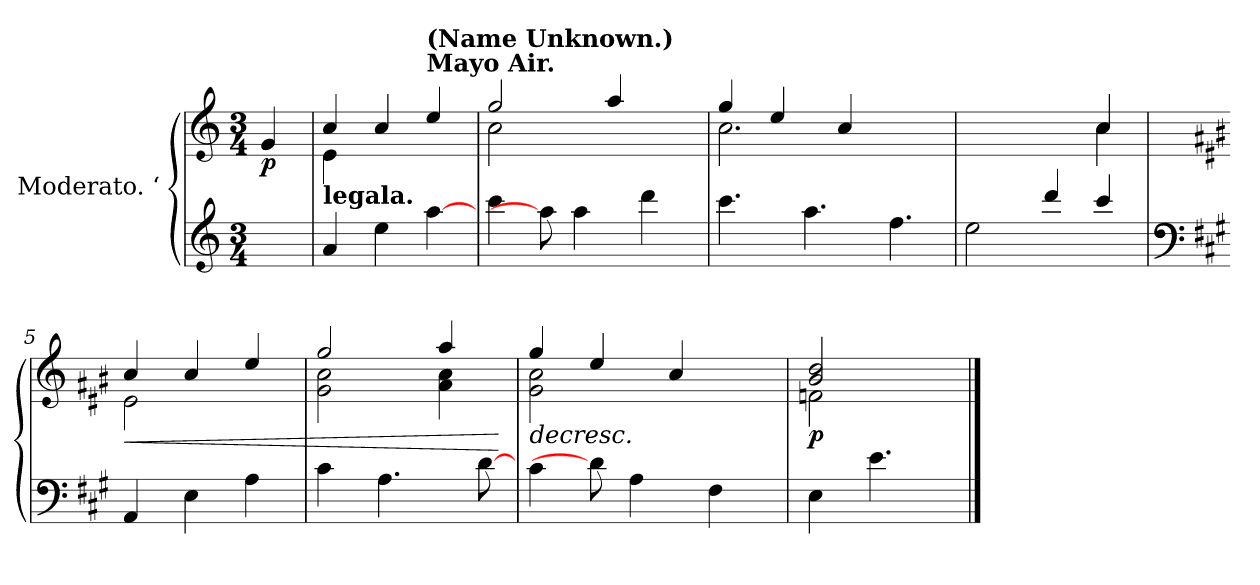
**kern	**kern	**dynam
*part1	*part1	*part1
*staff2	*staff1	*staff1/2
*I"Moderato. ‘	*	*
*clefG3	*clefG3	*
*M3/4	*M3/4	*
=	=	=
!	!	!LO:DY:b
4ryy	4e/	p
=1	=1	=1
*	*^	*
!	!LO:TX:b:B:t=legala.	!	!
4f/	4a/	4c\	.
4cc\	4a/	2ryy	.
!	!LO:TX:a:B:t=Mayo Air.	!	!
!	!LO:TX:a:B:t=(Name Unknown.)	!	!
[4ff\	4cc/	.	.
=2	=2	=2	=2
4aa\	2ee/	2a\	.
8ff\]	.	.	.
4ff\	.	.	.
.	4ff/	8ryy	.
4bb\	.	4ryy	.
.	8ryy	.	.
=3	=3	=3	=3
4.aa\	4ee/	2.a\	.
.	4cc/	.	.
4.ff\	.	.	.
.	4a/	.	.
4.dd\	4.ryy	4.ryy	.
=4	=4	=4	=4
2cc\	2.ryy	2.ryy	.
4bb/	.	.	.
4aa/	4a/	4a\	.
!!LO:LB:g=z	!!
=5	=5	=5	=5
*clefF4	*	*	*
*k[f#c#g#]	*k[f#c#g#]	*	*
!	!	!	!LO:HP:b
4AA/	4a/	2c#\	<
4E\	4a/	.	.
4A\	4cc#/	4ryy	.
=6	=6	=6	=6
4c#\	2ee/	2e\ 2a\	.
4.A\	.	.	.
.	4ff#/	4f#\ 4a\	.
[8d\	.	.	.
*	*v	*v	*
.	.	[
=7	=7	=7
*	*^	*
!	!	!	!LO:HP:b
4c#\	4ee/	2e\ 2a\	>
8d\]	4cc#/	.	.
4A\	.	.	.
.	4a/	8ryy	.
4F#\	.	4ryy	.
.	8ryy	.	.
=8	=8	=8	=8
!	!	!	!LO:DY:b
4E\	2g#/ 2b/	2dn\	p
4.e\	.	.	.
.	8ryy	8ryy	]
*	*v	*v	*
==	==	==
*-	*-	*-
